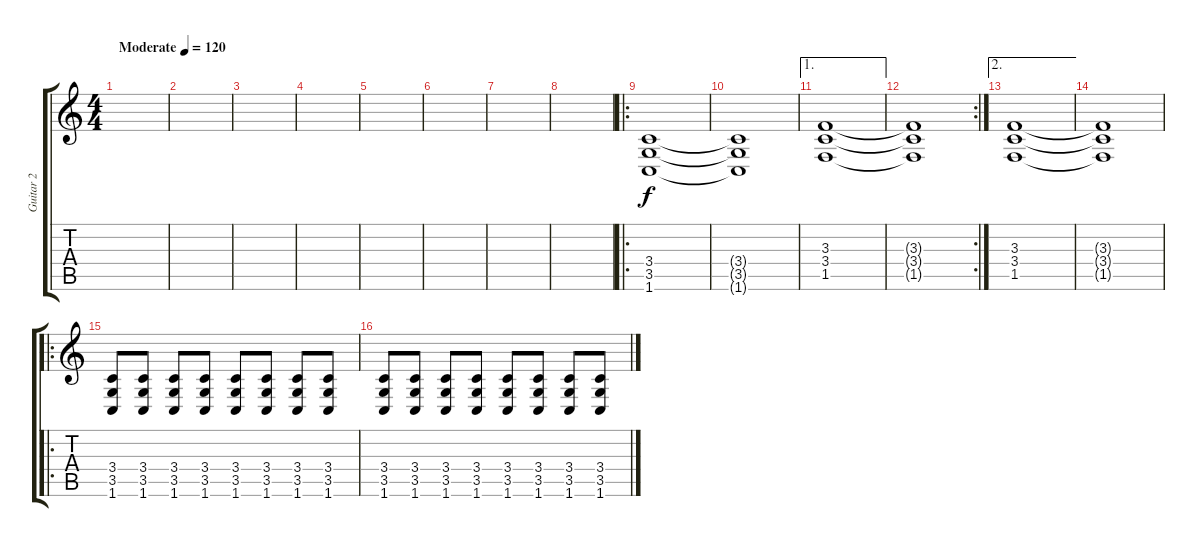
\track ("Guitar 2" "Guitar 2") {instrument distortionguitar}
\staff {score tabs}
\tuning (B3 Gb3 D3 A2 E2 B1) {hide}
\ts (4 4)
\tempo (120 "Moderate")
\clef g2
\ks c
|
|
|
|
|
|
|
|
\ro
(3.4 3.5 1.6).1 |
(3.4{t} 3.5{t} 1.6{t}).1 |
\ae 1
(3.3 3.4 1.5).1 |
\rc 2
(3.3{t} 3.4{t} 1.5{t}).1 |
\ae 2
(3.3 3.4 1.5).1 |
(3.3{t} 3.4{t} 1.5{t}).1 |
\ro
(3.4 3.5 1.6).8 (3.4 3.5 1.6).8 (3.4 3.5 1.6).8 (3.4 3.5 1.6).8 (3.4 3.5 1.6).8 (3.4 3.5 1.6).8 (3.4 3.5 1.6).8 (3.4 3.5 1.6).8 |
(3.4 3.5 1.6).8 (3.4 3.5 1.6).8 (3.4 3.5 1.6).8 (3.4 3.5 1.6).8 (3.4 3.5 1.6).8 (3.4 3.5 1.6).8 (3.4 3.5 1.6).8 (3.4 3.5 1.6).8
